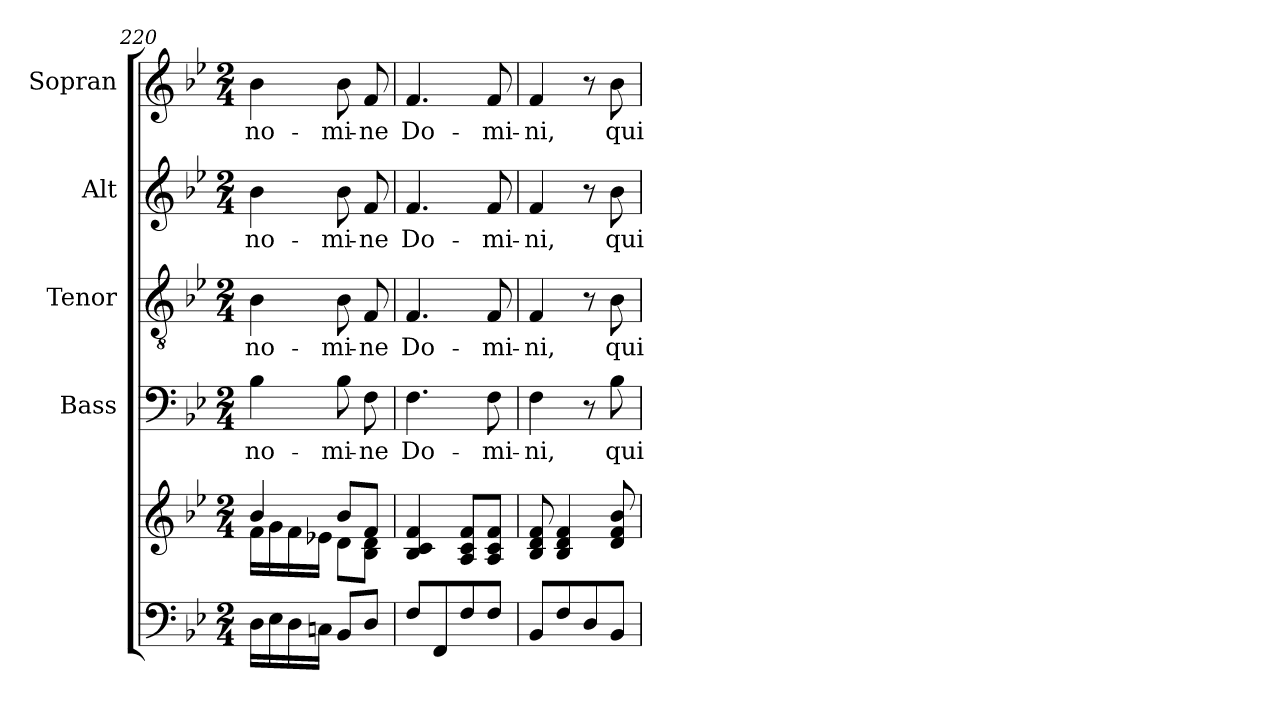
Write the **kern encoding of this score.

**kern	**kern	**kern	**text	**kern	**text	**kern	**text	**kern	**text
*part5	*part5	*part4	*part4	*part3	*part3	*part2	*part2	*part1	*part1
*staff6	*staff5	*staff4	*staff4	*staff3	*staff3	*staff2	*staff2	*staff1	*staff1
*	*	*I"Bass	*	*I"Tenor	*	*I"Alt	*	*I"Sopran	*
*	*	*I'B.	*	*I'T.	*	*I'A.	*	*I'S.	*
*clefF4	*clefG2	*clefF4	*	*clefGv2	*	*clefG2	*	*clefG2	*
*k[b-e-]	*k[b-e-]	*k[b-e-]	*	*k[b-e-]	*	*k[b-e-]	*	*k[b-e-]	*
*B-:	*B-:	*B-:	*	*B-:	*	*B-:	*	*B-:	*
*M2/4	*M2/4	*M2/4	*	*M2/4	*	*M2/4	*	*M2/4	*
=220	=220	=220	=220	=220	=220	=220	=220	=220	=220
*	*^	*	*	*	*	*	*	*	*
!	!	!	!	!LO:LY:b	!	!LO:LY:b	!	!LO:LY:b	!	!LO:LY:b
16D\LL	4b-/	16f\LL	4B-\	no-	4B-\	no-	4b-\	no-	4b-\	no-
16E-\	.	16g\	.	.	.	.	.	.	.	.
16D\	.	16f\	.	.	.	.	.	.	.	.
16Cn\JJ	.	16e-X\JJ	.	.	.	.	.	.	.	.
!	!	!	!	!LO:LY:b	!	!LO:LY:b	!	!LO:LY:b	!	!LO:LY:b
8BB-/L	8b-/L	8d\L	8B-\	-mi-	8B-\	-mi-	8b-\	-mi-	8b-\	-mi-
!	!	!	!	!LO:LY:b	!	!LO:LY:b	!	!LO:LY:b	!	!LO:LY:b
8D/J	8f/J	8B-\ 8d\J	8F\	-ne	8F/	-ne	8f/	-ne	8f/	-ne
=221	=221	=221	=221	=221	=221	=221	=221	=221	=221	=221
!	!	!	!	!LO:LY:b	!	!LO:LY:b	!	!LO:LY:b	!	!LO:LY:b
*	*v	*v	*	*	*	*	*	*	*	*
8F/L	4B-/ 4c/ 4f/	4.F\	Do-	4.F/	Do-	4.f/	Do-	4.f/	Do-
8FF/	.	.	.	.	.	.	.	.	.
8F/	8A/ 8c/ 8f/L	.	.	.	.	.	.	.	.
!	!	!	!LO:LY:b	!	!LO:LY:b	!	!LO:LY:b	!	!LO:LY:b
8F/J	8A/ 8c/ 8f/J	8F\	-mi-	8F/	-mi-	8f/	-mi-	8f/	-mi-
=222	=222	=222	=222	=222	=222	=222	=222	=222	=222
!	!	!	!LO:LY:b	!	!LO:LY:b	!	!LO:LY:b	!	!LO:LY:b
8BB-/L	8B-/ 8d/ 8f/	4F\	-ni,	4F/	-ni,	4f/	-ni,	4f/	-ni,
8F/	4B-/ 4d/ 4f/	.	.	.	.	.	.	.	.
8D/	.	8r	.	8r	.	8r	.	8r	.
!	!	!	!LO:LY:b	!	!LO:LY:b	!	!LO:LY:b	!	!LO:LY:b
8BB-/J	8d/ 8f/ 8b-/	8B-\	qui	8B-\	qui	8b-\	qui	8b-\	qui
=	=	=	=	=	=	=	=	=	=
*-	*-	*-	*-	*-	*-	*-	*-	*-	*-
